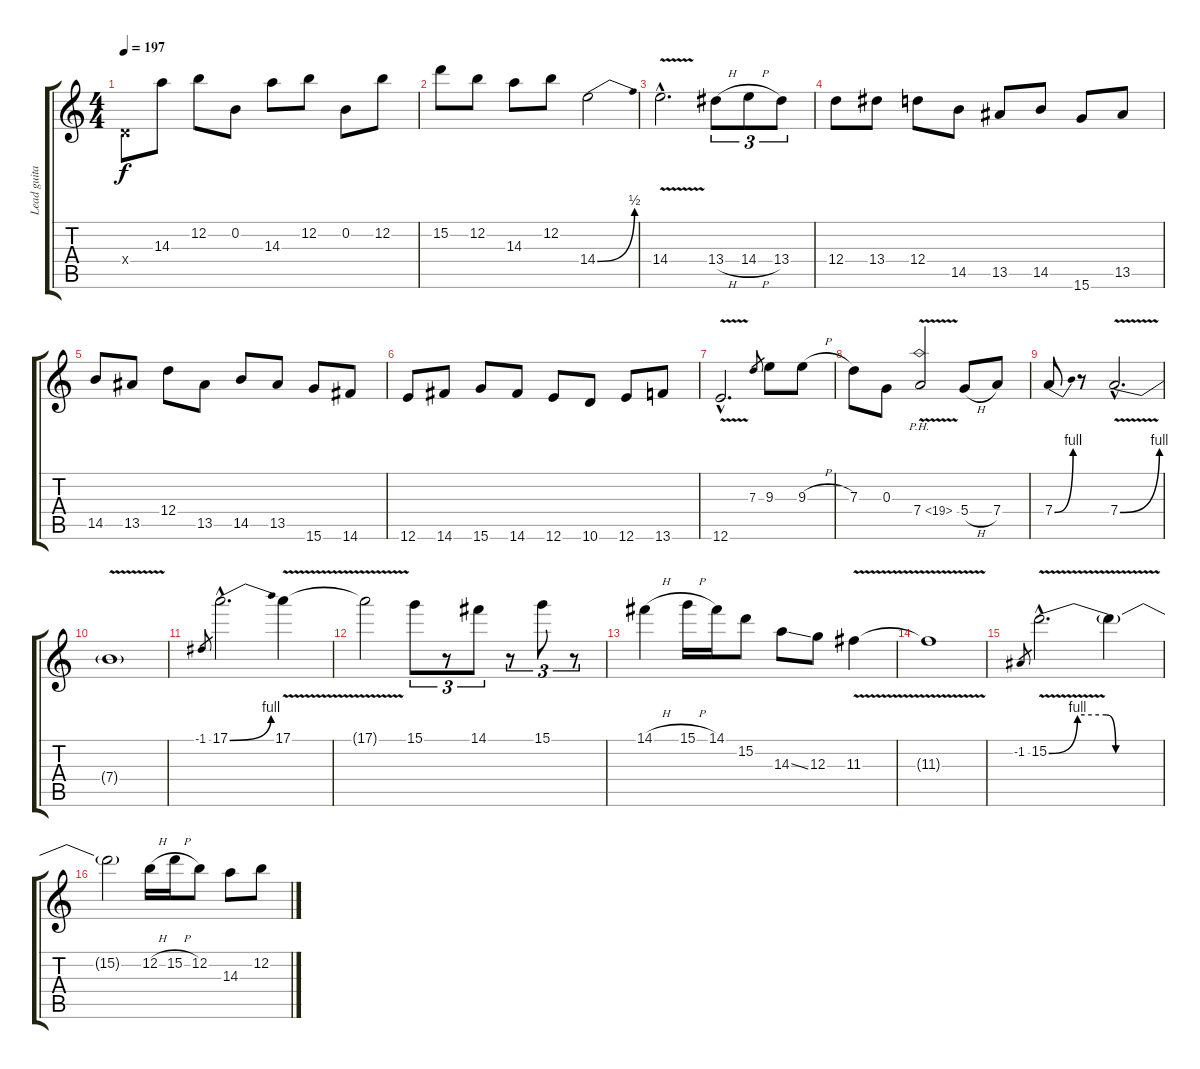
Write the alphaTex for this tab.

\track ("Lead guitar" "Lead guita") {instrument overdrivenguitar}
\staff {score tabs}
\tuning (E4 B3 G3 D3 A2 E2) {hide}
\ts (4 4)
\tempo 197
\clef g2
\ks c
0.4{x}.8{dy f} 14.3.8 12.2.8 0.2.8 14.3.8 12.2.8 0.2.8 12.2.8 |
15.2.8 12.2.8 14.3.8 12.2.8 14.4{be (bend 0 0 60 2)}.2 |
14.4{v hac}.2{d} 13.4{h}.8{tu (3 2)} 14.4{h}.8{tu (3 2)} 13.4.8{tu (3 2)} |
12.4.8 13.4.8 12.4.8 14.5.8 13.5.8 14.5.8 15.6.8 13.5.8 |
14.5.8 13.5.8 12.4.8 13.5.8 14.5.8 13.5.8 15.6.8 14.6.8 |
12.6.8 14.6.8 15.6.8 14.6.8 12.6.8 10.6.8 12.6.8 13.6.8 |
12.6{v hac}.2{d} 7.3.8{gr} 9.3.8 9.3{h}.8 |
7.3.8 0.3.8 7.4{ph 12 v}.2 5.4{h}.8 7.4.8 |
7.4{be (bend 0 0 60 4)}.8 r.8 7.4{be (bend 0 0 60 4) v hac}.2{d} |
7.4{t}.1 |
-1.1.8{gr} 17.1{be (bend 0 0 60 4) hac}.2{d} 17.1{v}.4 |
17.1{t}.2 15.1.8{tu (3 2)} r.8{tu (3 2)} 14.1.8{tu (3 2)} r.8{tu (3 2)} 15.1.8{tu (3 2)} r.8{tu (3 2)} |
14.1{h}.4 15.1{h}.16 14.1.16 15.2.8 14.3{ss}.8 12.3.8 11.3{v}.4 |
11.3{t}.1 |
-1.2.8{gr} 15.2{be (custom 0 0 15 4 30 4 35 0 45 0 60 0) v hac}.2{d} 15.2{t}.4 |
15.2{t}.2 12.2{h}.16 15.2{h}.16 12.2.8 14.3.8 12.2.8
